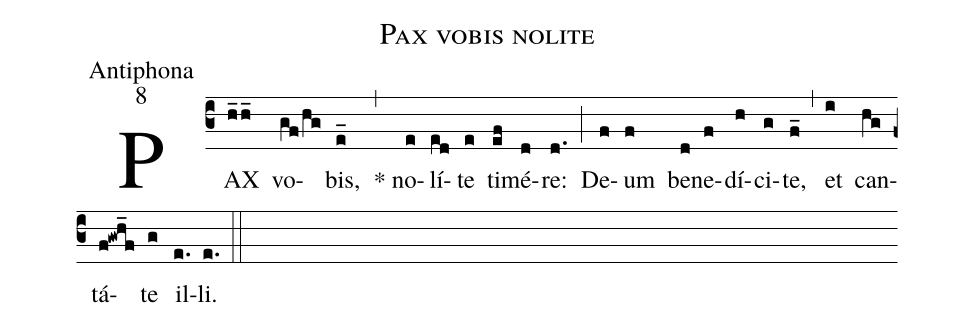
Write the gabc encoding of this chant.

name:Pax vobis nolite;
office-part:Antiphona;
mode:8;
%%
(c3) PAX(h_2/h_) vo(gf/hg)bis,(e_) (,) <sp>*</sp> no(e)lí(ed)te(e) ti(ef)mé(d)re:(d.) (;) De(f)um(f) be(d)ne(f)dí(h)ci(g)te,(f_) (,) et(i) can(hg)tá(f!gwh_f)te(g) il(e.)li.(e.) (::)
